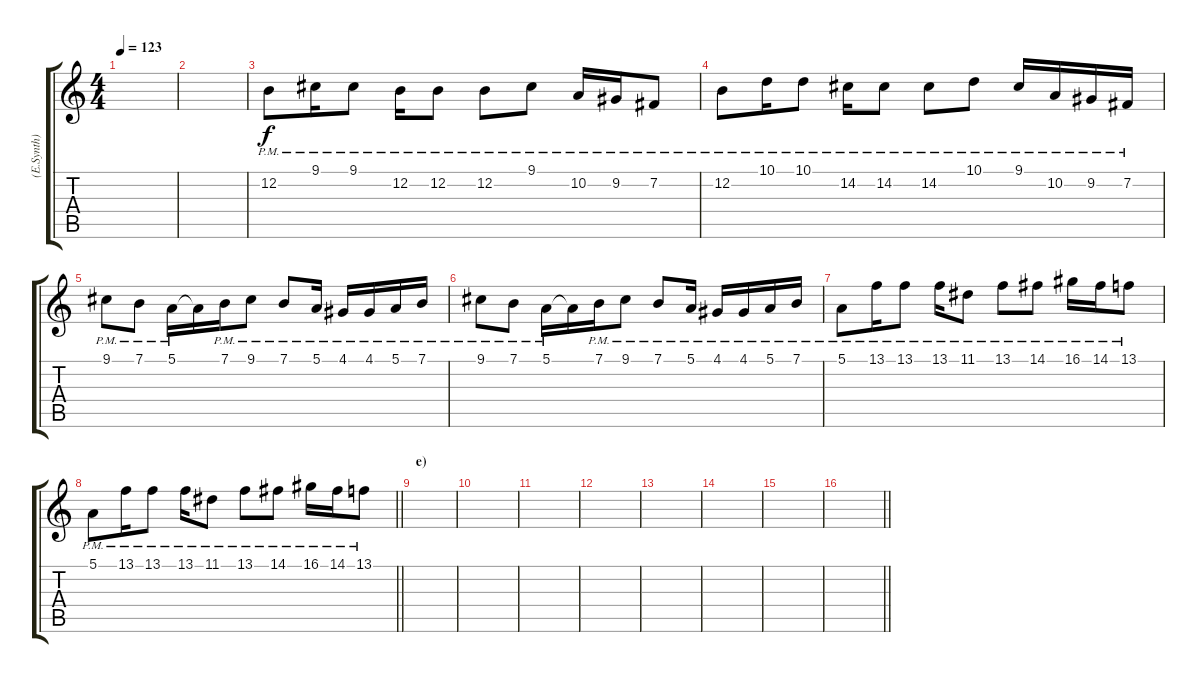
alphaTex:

\track ("(E.Synth)" "(E.Synth)") {instrument baritonesax}
\staff {score tabs}
\tuning (E4 B3 G3 D3 A2 E2) {hide}
\ts (4 4)
\tempo 123
\clef g2
\ks c
|
|
12.2{pm}.8 9.1{pm}.16 9.1{pm}.8 12.2{pm}.16 12.2{pm}.8 12.2{pm}.8 9.1{pm}.8 10.2{pm}.16 9.2{pm}.16 7.2{pm}.8 |
12.2{pm}.8 10.1{pm}.16 10.1{pm}.8 14.2{pm}.16 14.2{pm}.8 14.2{pm}.8 10.1{pm}.8 9.1{pm}.16 10.2{pm}.16 9.2{pm}.16 7.2{pm}.16 |
9.1{pm}.8 7.1{pm}.8 5.1{pm}.16 5.1{t}.16 7.1{pm}.16 9.1{pm}.8 7.1{pm}.8 5.1{pm}.16 4.1{pm}.16 4.1{pm}.16 5.1{pm}.16 7.1{pm}.16 |
9.1{pm}.8 7.1{pm}.8 5.1{pm}.16 5.1{t}.16 7.1{pm}.16 9.1{pm}.8 7.1{pm}.8 5.1{pm}.16 4.1{pm}.16 4.1{pm}.16 5.1{pm}.16 7.1{pm}.16 |
5.1{pm}.8 13.1{pm}.16 13.1{pm}.8 13.1{pm}.16 11.1{pm}.8 13.1{pm}.8 14.1{pm}.8 16.1{pm}.16 14.1{pm}.16 13.1{pm}.8 |
\barLineRight lightlight
5.1{pm}.8 13.1{pm}.16 13.1{pm}.8 13.1{pm}.16 11.1{pm}.8 13.1{pm}.8 14.1{pm}.8 16.1{pm}.16 14.1{pm}.16 13.1{pm}.8 |
\section ("" "e)")
|
|
|
|
|
|
|
\barLineRight lightlight
